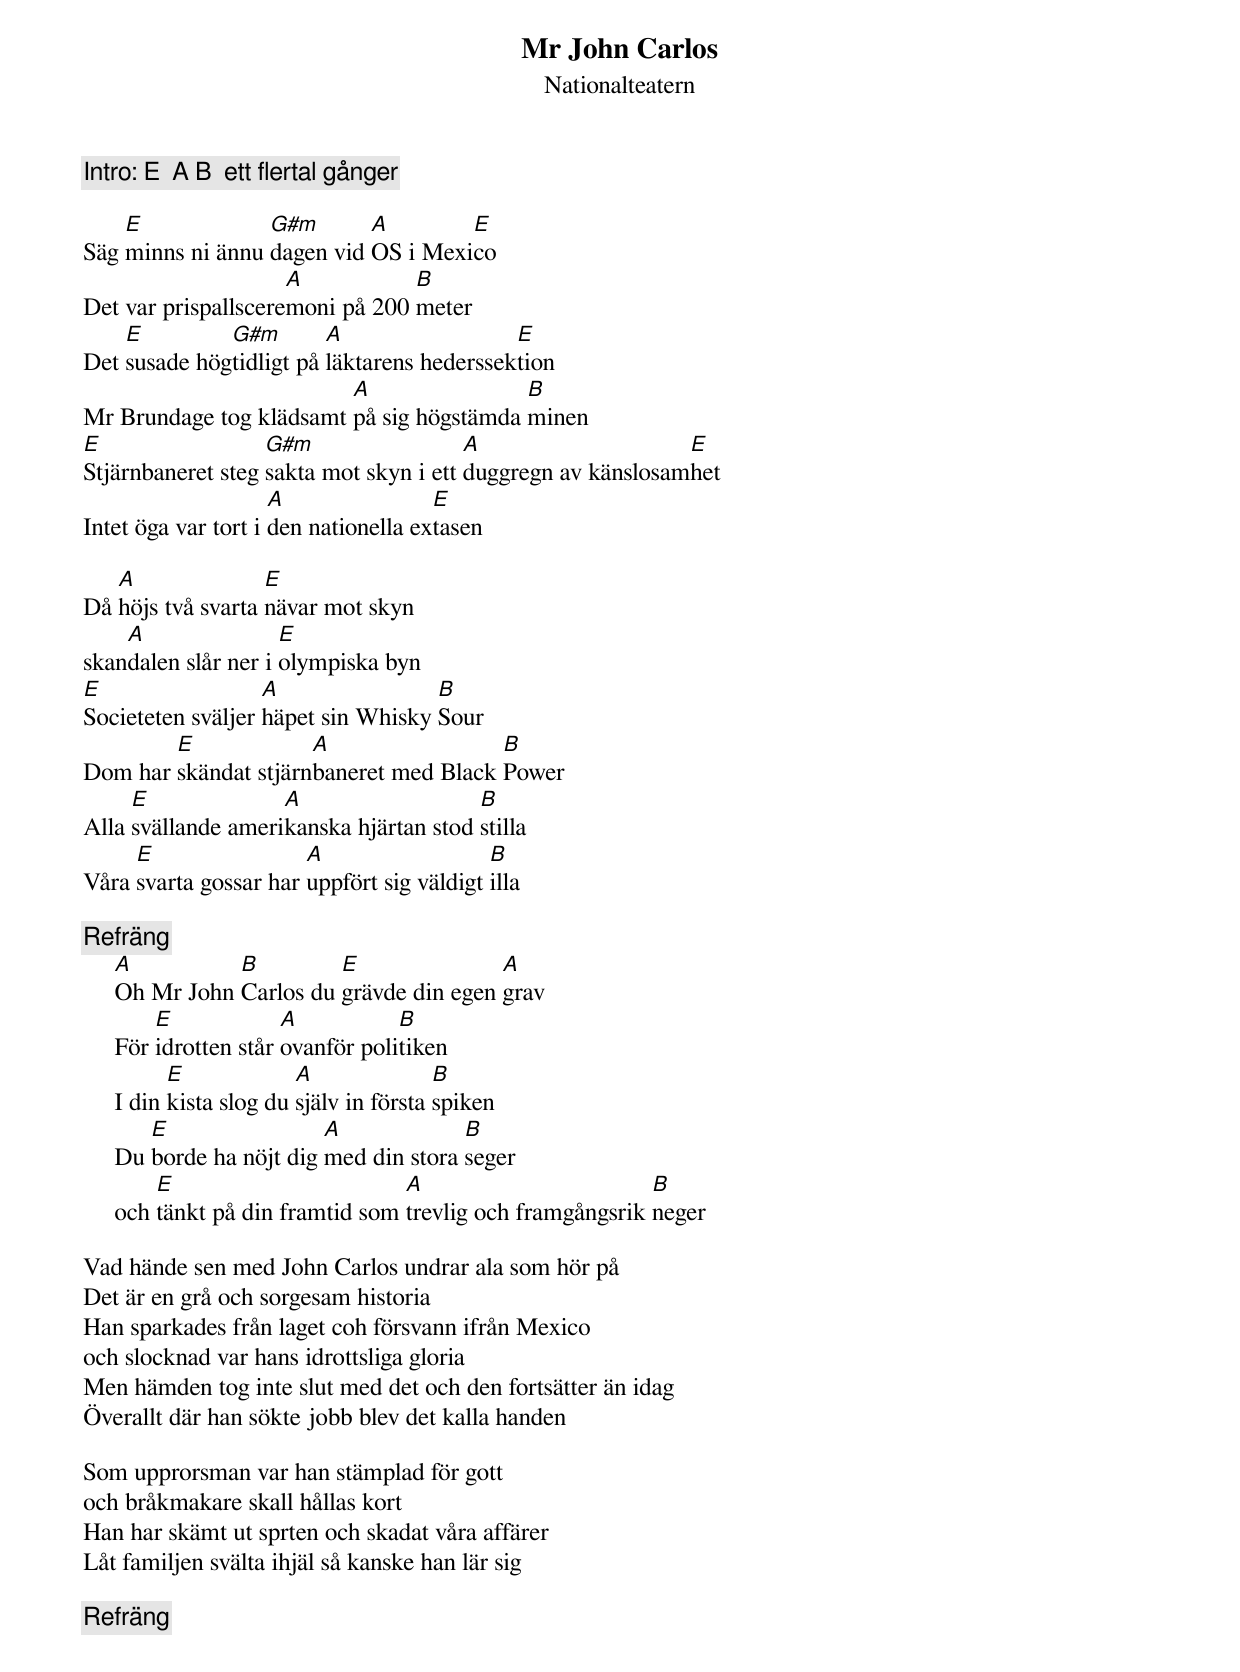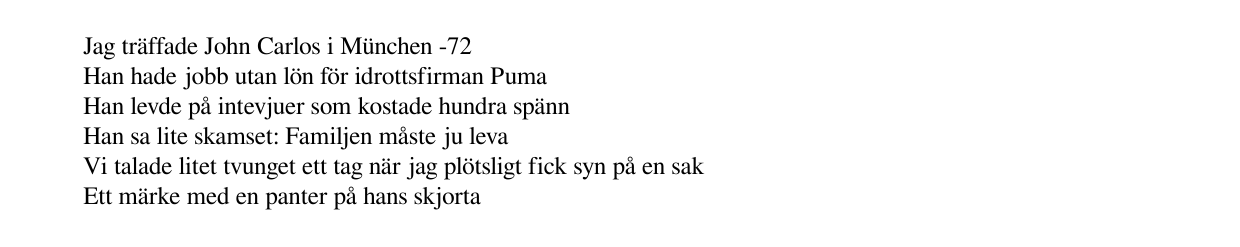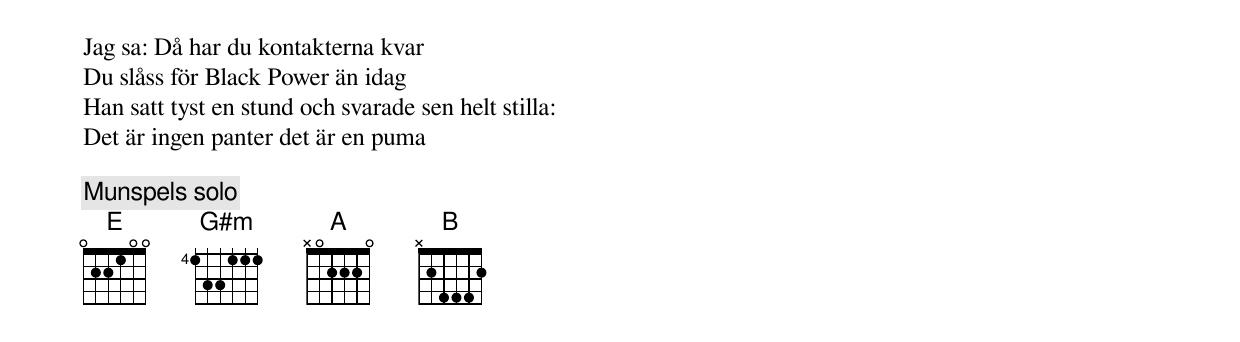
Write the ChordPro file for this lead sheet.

{t:Mr John Carlos}
{st:Nationalteatern}
{c:Intro: E  A B  ett flertal gånger}

Säg [E]minns ni ännu [G#m]dagen vid [A]OS i Mexi[E]co
Det var prispallscere[A]moni på 200 [B]meter
Det [E]susade hög[G#m]tidligt på [A]läktarens hederssek[E]tion
Mr Brundage tog klädsamt [A]på sig högstämda [B]minen
[E]Stjärnbaneret steg [G#m]sakta mot skyn i ett [A]duggregn av känslosam[E]het
Intet öga var tort i [A]den nationella ex[E]tasen

Då [A]höjs två svarta [E]nävar mot skyn
skan[A]dalen slår ner i [E]olympiska byn
[E]Societeten sväljer [A]häpet sin Whisky [B]Sour
Dom har [E]skändat stjärn[A]baneret med Black [B]Power
Alla [E]svällande ameri[A]kanska hjärtan stod [B]stilla
Våra [E]svarta gossar har [A]uppfört sig väldigt [B]illa

{c:Refräng}
     [A]Oh Mr John [B]Carlos du [E]grävde din egen [A]grav
     För [E]idrotten står [A]ovanför poli[B]tiken
     I din [E]kista slog du [A]själv in första [B]spiken
     Du [E]borde ha nöjt dig [A]med din stora [B]seger
     och [E]tänkt på din framtid som [A]trevlig och framgångsrik [B]neger

Vad hände sen med John Carlos undrar ala som hör på
Det är en grå och sorgesam historia
Han sparkades från laget coh försvann ifrån Mexico
och slocknad var hans idrottsliga gloria
Men hämden tog inte slut med det och den fortsätter än idag
Överallt där han sökte jobb blev det kalla handen

Som upprorsman var han stämplad för gott
och bråkmakare skall hållas kort
Han har skämt ut sprten och skadat våra affärer
Låt familjen svälta ihjäl så kanske han lär sig

{c:Refräng}

Jag träffade John Carlos i München -72
Han hade jobb utan lön för idrottsfirman Puma
Han levde på intevjuer som kostade hundra spänn
Han sa lite skamset: Familjen måste ju leva
Vi talade litet tvunget ett tag när jag plötsligt fick syn på en sak
Ett märke med en panter på hans skjorta
{np}






Jag sa: Då har du kontakterna kvar
Du slåss för Black Power än idag
Han satt tyst en stund och svarade sen helt stilla:
Det är ingen panter det är en puma

{c:Munspels solo}
